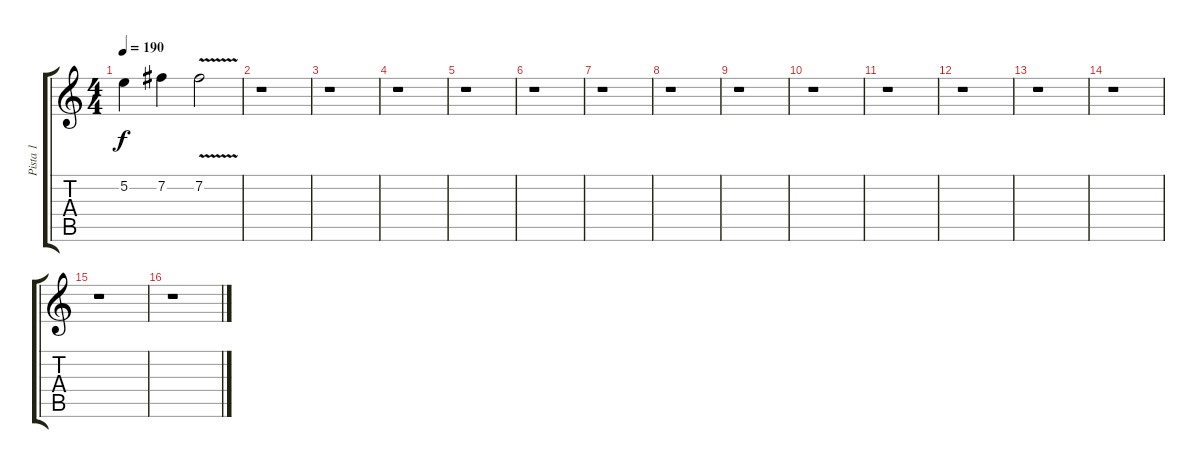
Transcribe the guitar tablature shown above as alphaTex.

\track ("Pista 1" "Pista 1") {instrument overdrivenguitar}
\staff {score tabs}
\tuning (E4 B3 G3 D3 A2 E2) {hide}
\ts (4 4)
\tempo 190
\clef g2
\ks c
5.2.4{dy f} 7.2.4 7.2{v}.2 |
r.1 |
r.1 |
r.1 |
r.1 |
r.1 |
r.1 |
r.1 |
r.1 |
r.1 |
r.1 |
r.1 |
r.1 |
r.1 |
r.1 |
r.1
